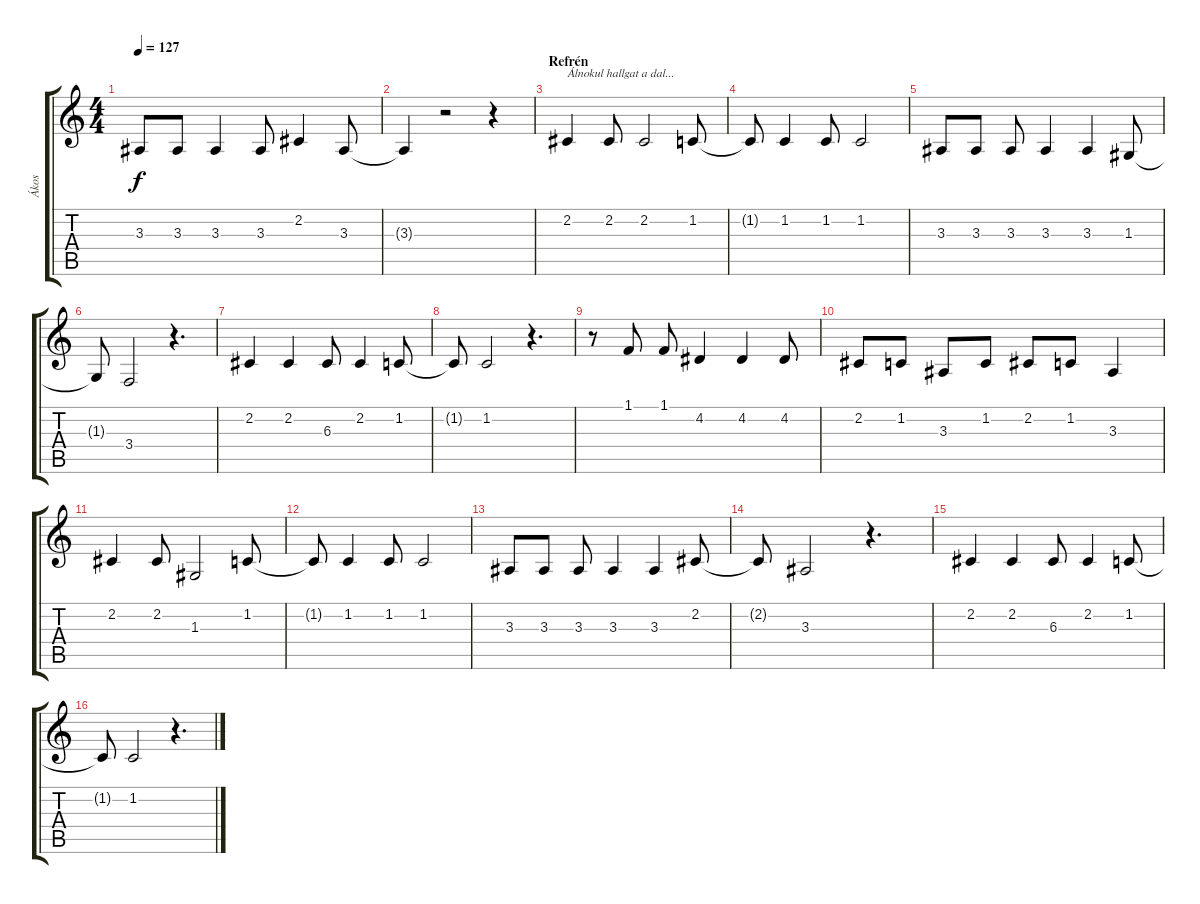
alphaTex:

\track ("Ákos" "Ákos") {instrument tenorsax}
\staff {score tabs}
\tuning (E4 B3 G3 D3 A2 E2) {hide}
\ts (4 4)
\tempo 127
\clef g2
\ks c
3.3{t}.8{dy f} 3.3.8 3.3.4 3.3.8 2.2.4 3.3.8 |
3.3{t}.4 r.2 r.4 |
\section ("" "Refrén")
2.2.4{txt "Álnokul hallgat a dal..." volume 13} 2.2.8 2.2.2 1.2.8 |
1.2{t}.8 1.2.4 1.2.8 1.2.2 |
3.3.8 3.3.8 3.3.8 3.3.4 3.3.4 1.3.8 |
1.3{t}.8 3.4.2 r.4{d} |
2.2.4 2.2.4 6.3.8 2.2.4 1.2.8 |
1.2{t}.8 1.2.2 r.4{d} |
r.8 1.1.8 1.1.8 4.2.4 4.2.4 4.2.8 |
2.2.8 1.2.8 3.3.8 1.2.8 2.2.8 1.2.8 3.3.4 |
2.2.4{volume 13} 2.2.8 1.3.2 1.2.8 |
1.2{t}.8 1.2.4 1.2.8 1.2.2 |
3.3.8 3.3.8 3.3.8 3.3.4 3.3.4 2.2.8 |
2.2{t}.8 3.3.2 r.4{d} |
2.2.4 2.2.4 6.3.8 2.2.4 1.2.8 |
1.2{t}.8 1.2.2 r.4{d}
